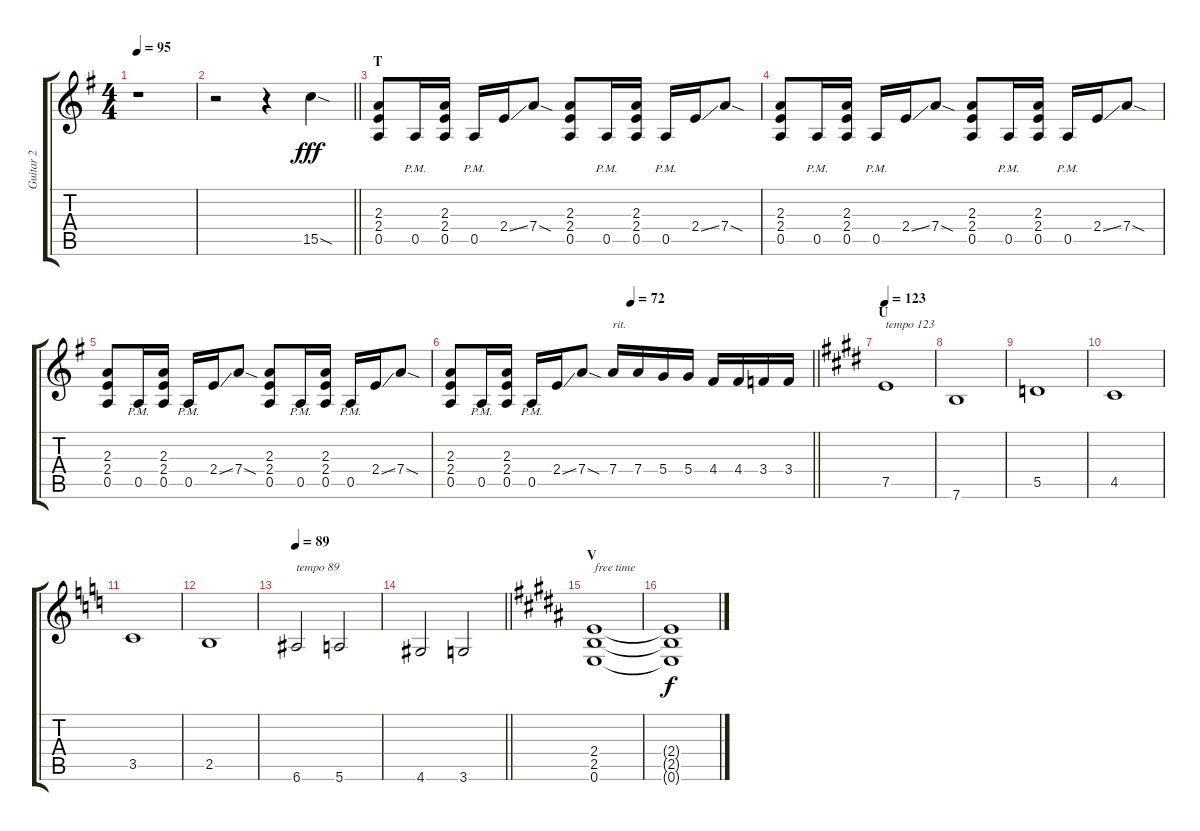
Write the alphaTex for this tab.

\track ("Guitar 2" "Guitar 2") {instrument distortionguitar}
\staff {score tabs}
\tuning (E4 B3 G3 D3 A2 E2) {hide}
\ts (4 4)
\tempo 95
\clef g2
\ks g
r.1{dy fff} |
\barLineRight lightlight
r.2 r.4 15.5{sod}.4 |
\section ("" "T")
(2.3 2.4 0.5).8 0.5{pm}.16 (2.3 2.4 0.5).16 0.5{pm}.16 2.4{ss}.16 7.4{sod}.8 (2.3 2.4 0.5).8 0.5{pm}.16 (2.3 2.4 0.5).16 0.5{pm}.16 2.4{ss}.16 7.4{sod}.8 |
(2.3 2.4 0.5).8 0.5{pm}.16 (2.3 2.4 0.5).16 0.5{pm}.16 2.4{ss}.16 7.4{sod}.8 (2.3 2.4 0.5).8 0.5{pm}.16 (2.3 2.4 0.5).16 0.5{pm}.16 2.4{ss}.16 7.4{sod}.8 |
(2.3 2.4 0.5).8 0.5{pm}.16 (2.3 2.4 0.5).16 0.5{pm}.16 2.4{ss}.16 7.4{sod}.8 (2.3 2.4 0.5).8 0.5{pm}.16 (2.3 2.4 0.5).16 0.5{pm}.16 2.4{ss}.16 7.4{sod}.8 |
\tempo (72 0.5)
\barLineRight lightlight
(2.3 2.4 0.5).8 0.5{pm}.16 (2.3 2.4 0.5).16 0.5{pm}.16 2.4{ss}.16 7.4{sod}.8 7.4.16{txt "rit."} 7.4.16 5.4.16 5.4.16 4.4.16 4.4.16 3.4.16 3.4.16 |
\section ("" "U")
\tempo 123
\ks e
7.5.1{txt "tempo 123"} |
7.6.1 |
5.5.1 |
4.5.1 |
\ks c
3.5.1 |
2.5.1 |
\tempo 89
6.6.2{txt "tempo 89"} 5.6.2 |
\barLineRight lightlight
4.6.2 3.6.2 |
\section ("" "V")
\ks b
(2.4 2.5 0.6).1{txt "free time"} |
(2.4{t} 2.5{t} 0.6{t}).1{dy f}
